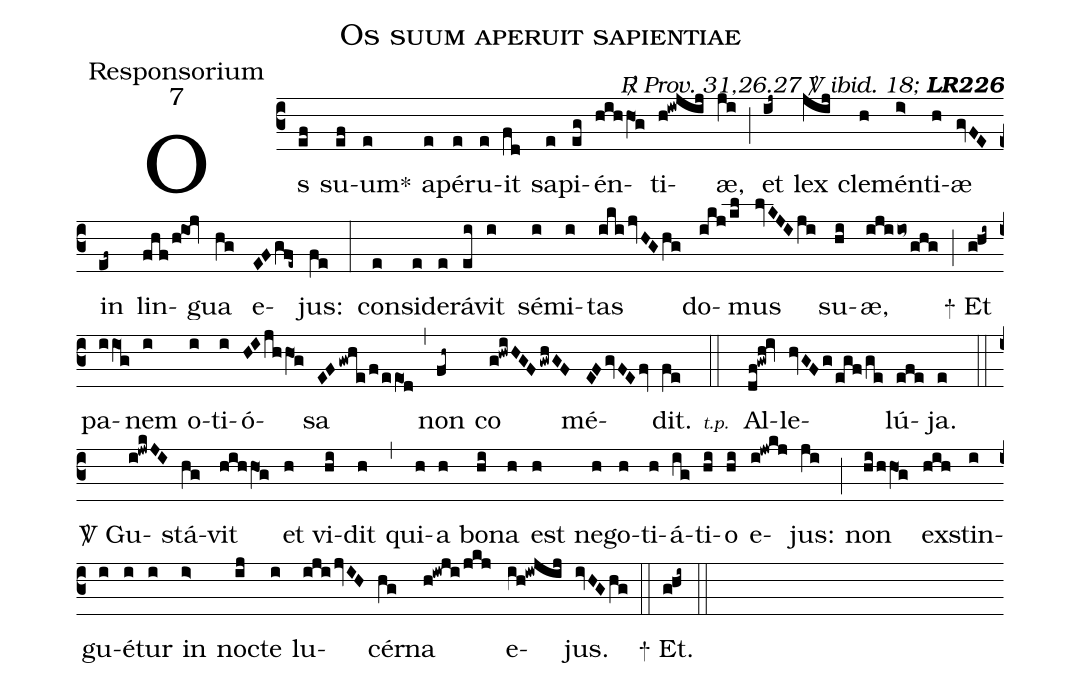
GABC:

name:Os suum aperuit sapientiae;
office-part:Responsorium;
mode:7;
commentary:{\itshape\mdseries \Rbar\  Prov.\ 31,26.27  \Vbar\   ibid.\ 18;\/}  {\bfseries LR226};
%%
(c3) Os(ef) su(ef)um<sp>*</sp>(e) a(e)pé(e)ru(e)it(fd) sa(e)pi(eg)én(hihhO1g)ti(h!iwjij)æ,(ji) (;)
et(ij~) lex(jij) cle(h)mén(i>)ti(h)æ(gvFE) in(ef~) lin(fhf/h!io1!jv)gua(hg) e(EFgfe~)jus:(fe) (:)
con(e)si(e)de(e)rá(ei)vit(i) sé(i)mi(i)tas(ikijvHGhg) do(ikj/kl)mus(lvKJIji) su(hi)æ,(ijiio~ghg) (;)
<sp>+</sp> Et(g!hi~) pa(iiO1g)nem(i) o(i)ti(i)ó(HIjhhO1g)sa(EFgwhe/f/eeO1d) (,)
non(fh~) co(g!hwiHGFgwhGF) mé(EFgvFEfv)dit.(fe) (::)
<v>{\scriptsize\itshape t.p.\ }</v> Al(df!gwh!iv)le(hvGFg/egf/ge)lú(efe)ja.(e) (::)
<sp>V/</sp> Gu(i!jwkJI)stá(hg)vit(hihhO1g) et(h) vi(hi)dit(h) (,)
qui(h)a(h) bo(hi)na(h) est(h) ne(h)go(h)ti(h)á(ig)ti(hi)o(hi) e(i!jwkj)jus:(ji) (;)
non(hi/hhO1g) ex(hih)stin(i)gu(i)é(i)tur(i) in(i>) noc(ij)te(i) lu(ijijvIH)cér(hg)na(h!iwji/jkj) e(ih!iwjij)jus.(ivHGhg) (::)
<sp>+</sp> Et.(g!hi~) (::)
